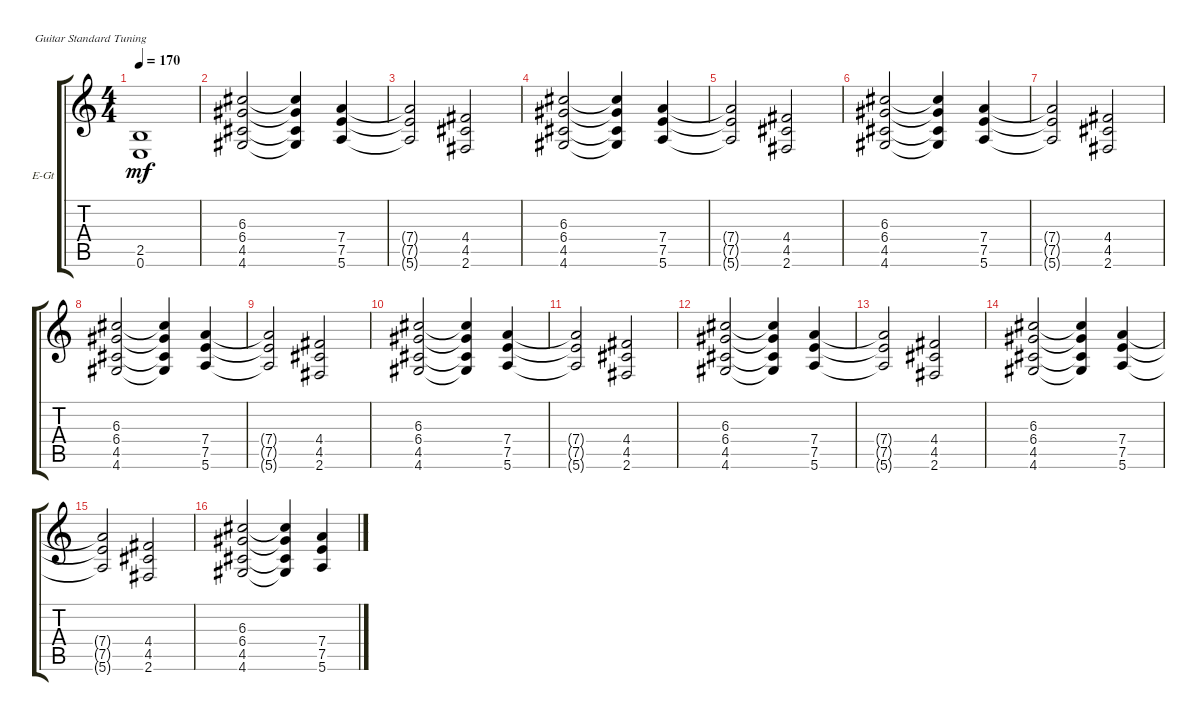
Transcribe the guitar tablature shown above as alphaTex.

\bracketExtendMode groupsimilarinstruments
\firstSystemTrackNameOrientation horizontal
\otherSystemsTrackNameOrientation horizontal
\track ("Ðèòì" "E-Gt") {instrument overdrivenguitar}
\staff {score tabs}
\tuning (E4 B3 G3 D3 A2 E2)
\ts (4 4)
\tempo 170
\clef g2
\ks c
(0.6{t} 2.5{t}).1{dy mf} |
(4.6 4.5 6.4 6.3).2 (4.6{t} 4.5{t} 6.4{t} 6.3{t}).4 (5.6 7.5 7.4).4 |
(5.6{t} 7.5{t} 7.4{t}).2 (2.6 4.5 4.4).2 |
(4.6 4.5 6.4 6.3).2 (4.6{t} 4.5{t} 6.4{t} 6.3{t}).4 (5.6 7.5 7.4).4 |
(5.6{t} 7.5{t} 7.4{t}).2 (2.6 4.5 4.4).2 |
(4.6 4.5 6.4 6.3).2 (4.6{t} 4.5{t} 6.4{t} 6.3{t}).4 (5.6 7.5 7.4).4 |
(5.6{t} 7.5{t} 7.4{t}).2 (2.6 4.5 4.4).2 |
(4.6 4.5 6.4 6.3).2 (4.6{t} 4.5{t} 6.4{t} 6.3{t}).4 (5.6 7.5 7.4).4 |
(5.6{t} 7.5{t} 7.4{t}).2 (2.6 4.5 4.4).2 |
(4.6 4.5 6.4 6.3).2 (4.6{t} 4.5{t} 6.4{t} 6.3{t}).4 (5.6 7.5 7.4).4 |
(5.6{t} 7.5{t} 7.4{t}).2 (2.6 4.5 4.4).2 |
(4.6 4.5 6.4 6.3).2 (4.6{t} 4.5{t} 6.4{t} 6.3{t}).4 (5.6 7.5 7.4).4 |
(5.6{t} 7.5{t} 7.4{t}).2 (2.6 4.5 4.4).2 |
(4.6 4.5 6.4 6.3).2 (4.6{t} 4.5{t} 6.4{t} 6.3{t}).4 (5.6 7.5 7.4).4 |
(5.6{t} 7.5{t} 7.4{t}).2 (2.6 4.5 4.4).2 |
(4.6 4.5 6.4 6.3).2 (4.6{t} 4.5{t} 6.4{t} 6.3{t}).4 (5.6 7.5 7.4).4
